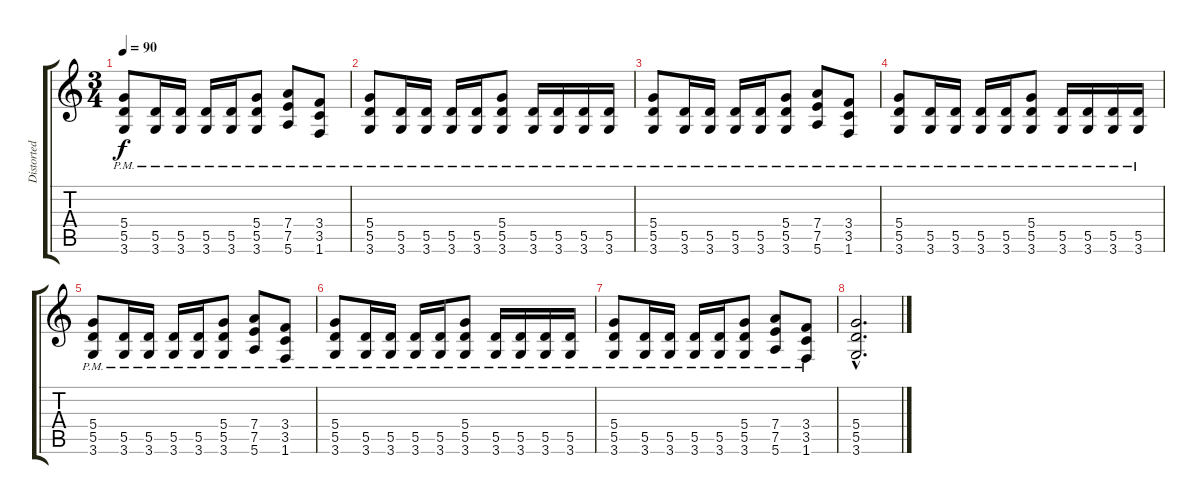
\track ("Distorted Guitar I" "Distorted ") {instrument distortionguitar}
\staff {score tabs}
\tuning (E4 B3 G3 D3 A2 E2) {hide}
\ts (3 4)
\tempo 90
\clef g2
\ks c
(5.4{pm} 5.5{pm} 3.6).8{dy f} (5.5{pm} 3.6).16 (5.5{pm} 3.6).16 (5.5{pm} 3.6).16 (5.5{pm} 3.6).16 (5.4{pm} 5.5{pm} 3.6).8 (7.4{pm} 7.5{pm} 5.6).8 (3.4{pm} 3.5{pm} 1.6).8 |
(5.4{pm} 5.5{pm} 3.6).8{volume 12 instrument acousticguitarsteel} (5.5{pm} 3.6).16 (5.5{pm} 3.6).16 (5.5{pm} 3.6).16 (5.5{pm} 3.6).16 (5.4{pm} 5.5{pm} 3.6).8 (5.5{pm} 3.6).16 (5.5{pm} 3.6).16 (5.5{pm} 3.6).16 (5.5{pm} 3.6).16 |
(5.4{pm} 5.5{pm} 3.6).8 (5.5{pm} 3.6).16 (5.5{pm} 3.6).16 (5.5{pm} 3.6).16 (5.5{pm} 3.6).16 (5.4{pm} 5.5{pm} 3.6).8 (7.4{pm} 7.5{pm} 5.6).8 (3.4{pm} 3.5{pm} 1.6).8 |
(5.4{pm} 5.5{pm} 3.6).8{volume 12 instrument acousticguitarsteel} (5.5{pm} 3.6).16 (5.5{pm} 3.6).16 (5.5{pm} 3.6).16 (5.5{pm} 3.6).16 (5.4{pm} 5.5{pm} 3.6).8 (5.5{pm} 3.6).16 (5.5{pm} 3.6).16 (5.5{pm} 3.6).16 (5.5{pm} 3.6).16 |
(5.4{pm} 5.5{pm} 3.6).8 (5.5{pm} 3.6).16 (5.5{pm} 3.6).16 (5.5{pm} 3.6).16 (5.5{pm} 3.6).16 (5.4{pm} 5.5{pm} 3.6).8 (7.4{pm} 7.5{pm} 5.6).8 (3.4{pm} 3.5{pm} 1.6).8 |
(5.4{pm} 5.5{pm} 3.6).8{volume 12 instrument acousticguitarsteel} (5.5{pm} 3.6).16 (5.5{pm} 3.6).16 (5.5{pm} 3.6).16 (5.5{pm} 3.6).16 (5.4{pm} 5.5{pm} 3.6).8 (5.5{pm} 3.6).16 (5.5{pm} 3.6).16 (5.5{pm} 3.6).16 (5.5{pm} 3.6).16 |
(5.4{pm} 5.5{pm} 3.6).8 (5.5{pm} 3.6).16 (5.5{pm} 3.6).16 (5.5{pm} 3.6).16 (5.5{pm} 3.6).16 (5.4{pm} 5.5{pm} 3.6).8 (7.4{pm} 7.5{pm} 5.6).8 (3.4{pm} 3.5{pm} 1.6).8 |
(5.4{hac} 5.5{hac} 3.6{hac}).2{d}
